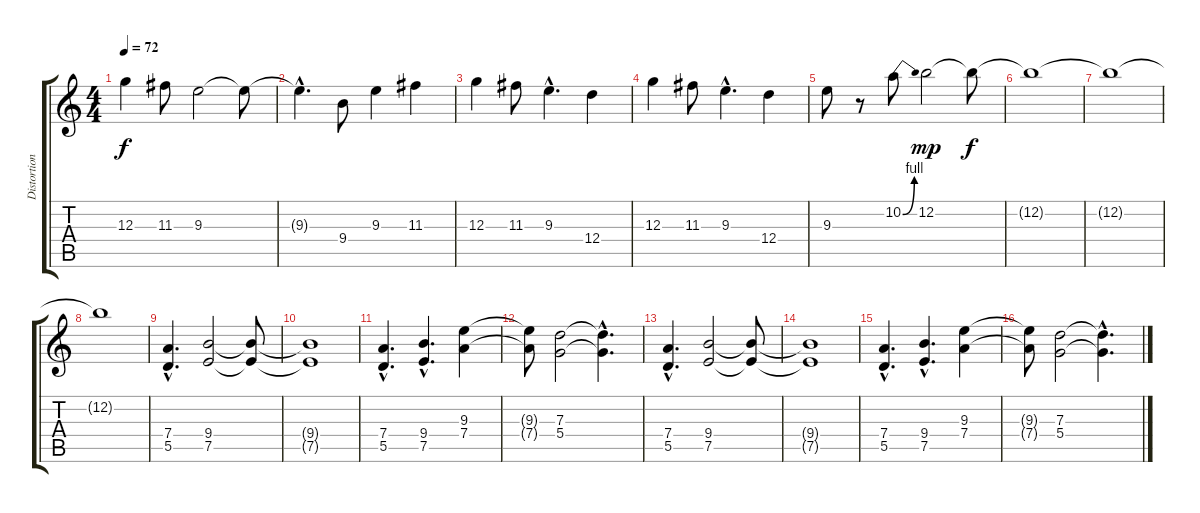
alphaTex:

\track ("Distortion Guitar 2" "Distortion") {instrument distortionguitar}
\staff {score tabs}
\tuning (E4 B3 G3 D3 A2 E2) {hide}
\ts (4 4)
\tempo 72
\clef g2
\ks c
12.3.4{dy f} 11.3.8 9.3.2 9.3{t}.8 |
9.3{hac t}.4{d} 9.4.8 9.3.4 11.3.4 |
12.3.4 11.3.8 9.3{hac}.4{d} 12.4.4 |
12.3.4 11.3.8 9.3{hac}.4{d} 12.4.4 |
9.3.8 r.8 10.2{be (bend 0 0 60 4)}.8 12.2.2{dy mp} 12.2{t}.8{dy f} |
12.2{t}.1 |
12.2{t}.1 |
12.2{t}.1 |
(7.4{hac} 5.5{hac}).4{d} (9.4 7.5).2 (9.4{t} 7.5{t}).8 |
(9.4{t} 7.5{t}).1 |
(7.4{hac} 5.5{hac}).4{d} (9.4{hac} 7.5{hac}).4{d} (9.3 7.4).4 |
(9.3{t} 7.4{t}).8 (7.3 5.4).2 (7.3{hac t} 5.4{hac t}).4{d} |
(7.4{hac} 5.5{hac}).4{d} (9.4 7.5).2 (9.4{t} 7.5{t}).8 |
(9.4{t} 7.5{t}).1 |
(7.4{hac} 5.5{hac}).4{d} (9.4{hac} 7.5{hac}).4{d} (9.3 7.4).4 |
(9.3{t} 7.4{t}).8 (7.3 5.4).2 (7.3{hac t} 5.4{hac t}).4{d}
